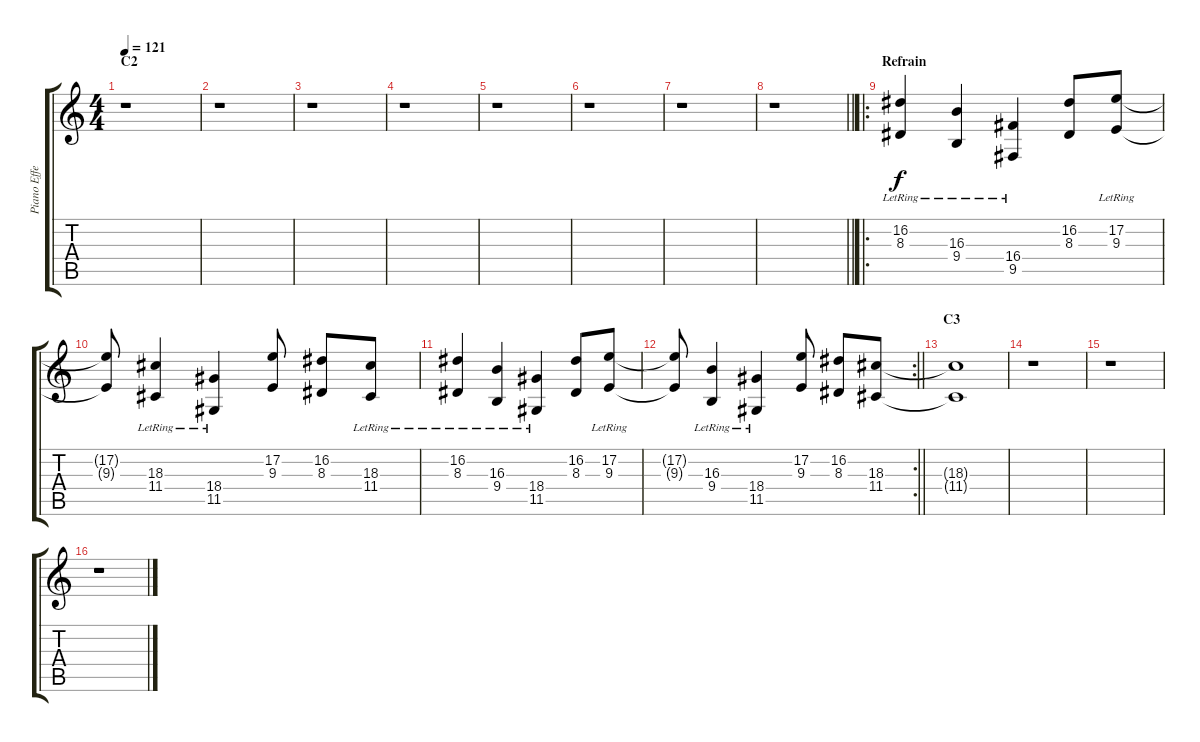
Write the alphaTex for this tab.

\track ("Piano Effets 2" "Piano Effe") {instrument fx7echoes}
\staff {score tabs}
\tuning (E4 B3 G3 D3 A2 E2) {hide}
\ts (4 4)
\section ("" "C2")
\tempo 121
\clef g2
\ks c
r.1{dy f} |
r.1 |
r.1 |
r.1 |
r.1 |
r.1 |
r.1 |
\barLineRight lightlight
r.1 |
\ro
\section ("" "Refrain")
(16.2{lr} 8.3{lr}).4 (16.3{lr} 9.4{lr}).4 (16.4{lr} 9.5{lr}).4 (16.2 8.3).8 (17.2{lr} 9.3{lr}).8 |
(17.2{t} 9.3{t}).8 (18.3{lr} 11.4{lr}).4 (18.4{lr} 11.5{lr}).4 (17.2 9.3).8 (16.2 8.3).8 (18.3{lr} 11.4{lr}).8 |
(16.2{lr} 8.3{lr}).4 (16.3{lr} 9.4{lr}).4 (18.4{lr} 11.5{lr}).4 (16.2 8.3).8 (17.2{lr} 9.3{lr}).8 |
\rc 2
\barLineRight lightlight
(17.2{t} 9.3{t}).8 (16.3{lr} 9.4{lr}).4 (18.4{lr} 11.5{lr}).4 (17.2 9.3).8 (16.2 8.3).8 (18.3 11.4).8 |
\section ("" "C3")
(18.3{t} 11.4{t}).1 |
r.1 |
r.1 |
r.1
